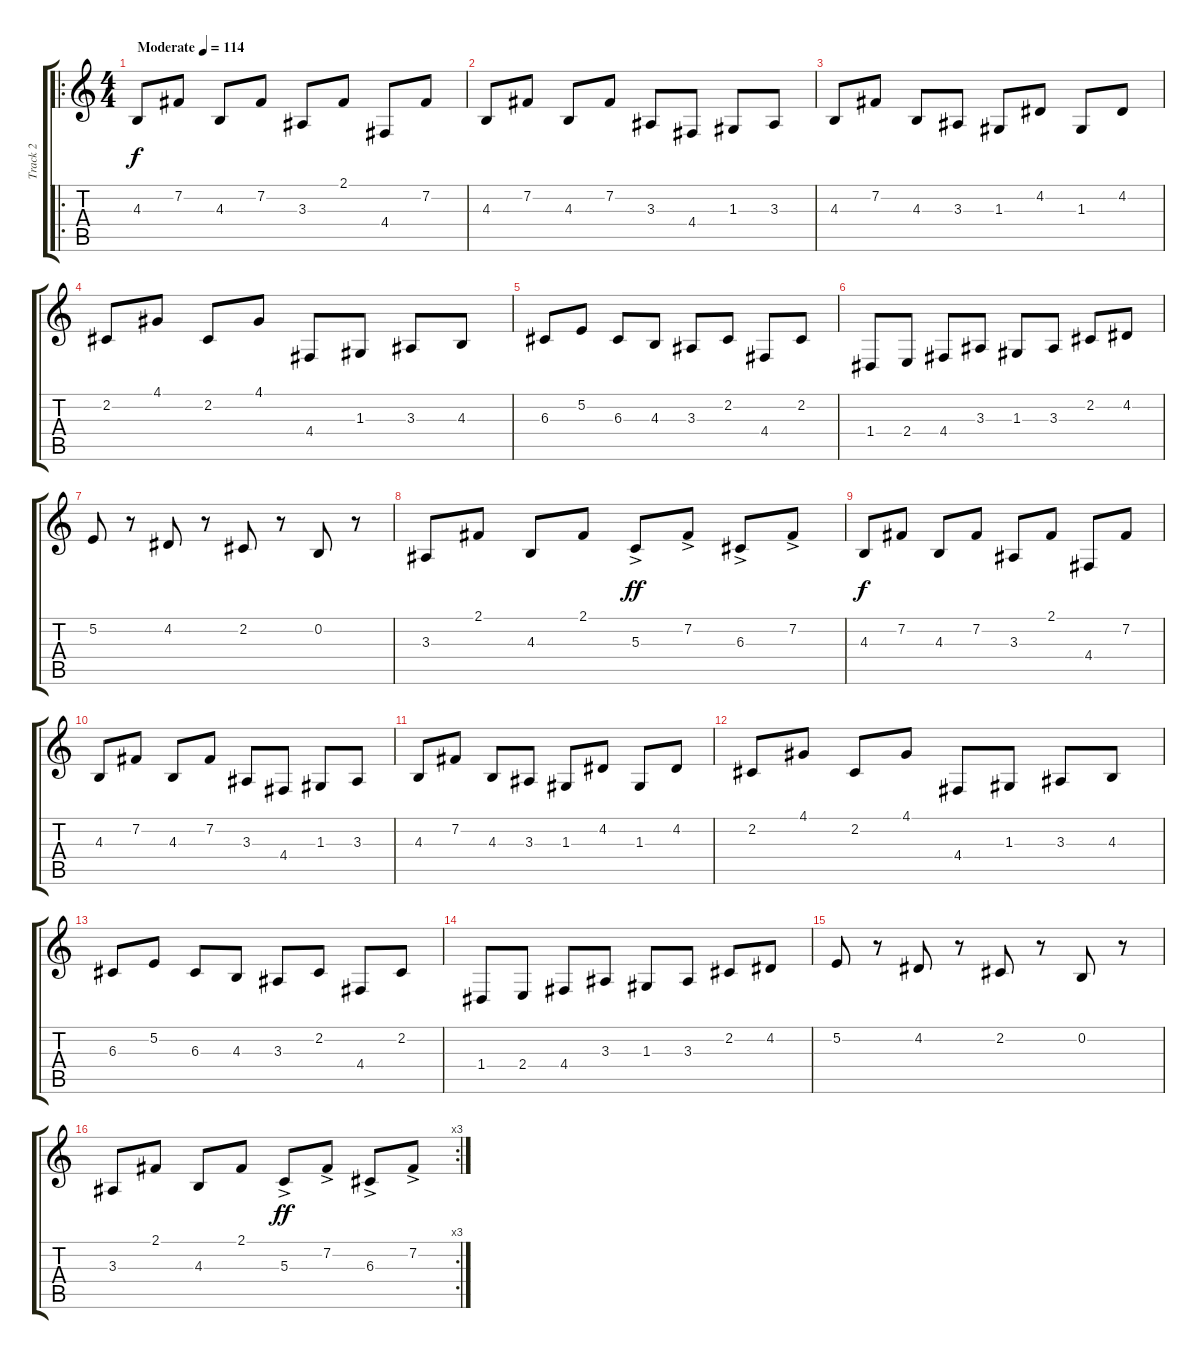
\track ("Track 2" "Track 2") {instrument lead5charang}
\staff {score tabs}
\tuning (E4 B3 G3 D3 A2 E2) {hide}
\ro
\ts (4 4)
\tempo (114 "Moderate")
\clef g2
\ks c
4.3.8{dy f instrument lead5charang} 7.2.8 4.3.8 7.2.8 3.3.8 2.1.8 4.4.8 7.2.8 |
4.3.8 7.2.8 4.3.8 7.2.8 3.3.8 4.4.8 1.3.8 3.3.8 |
4.3.8 7.2.8 4.3.8 3.3.8 1.3.8 4.2.8 1.3.8 4.2.8 |
2.2.8 4.1.8 2.2.8 4.1.8 4.4.8 1.3.8 3.3.8 4.3.8 |
6.3.8 5.2.8 6.3.8 4.3.8 3.3.8 2.2.8 4.4.8 2.2.8 |
1.4.8 2.4.8 4.4.8 3.3.8 1.3.8 3.3.8 2.2.8 4.2.8 |
5.2.8 r.8 4.2.8 r.8 2.2.8 r.8 0.2.8 r.8 |
3.3.8 2.1.8 4.3.8 2.1.8 5.3{ac}.8{dy ff} 7.2{ac}.8 6.3{ac}.8 7.2{ac}.8 |
4.3.8{dy f} 7.2.8 4.3.8 7.2.8 3.3.8 2.1.8 4.4.8 7.2.8 |
4.3.8 7.2.8 4.3.8 7.2.8 3.3.8 4.4.8 1.3.8 3.3.8 |
4.3.8 7.2.8 4.3.8 3.3.8 1.3.8 4.2.8 1.3.8 4.2.8 |
2.2.8 4.1.8 2.2.8 4.1.8 4.4.8 1.3.8 3.3.8 4.3.8 |
6.3.8 5.2.8 6.3.8 4.3.8 3.3.8 2.2.8 4.4.8 2.2.8 |
1.4.8 2.4.8 4.4.8 3.3.8 1.3.8 3.3.8 2.2.8 4.2.8 |
5.2.8 r.8 4.2.8 r.8 2.2.8 r.8 0.2.8 r.8 |
\rc 3
3.3.8 2.1.8 4.3.8 2.1.8 5.3{ac}.8{dy ff} 7.2{ac}.8 6.3{ac}.8 7.2{ac}.8
